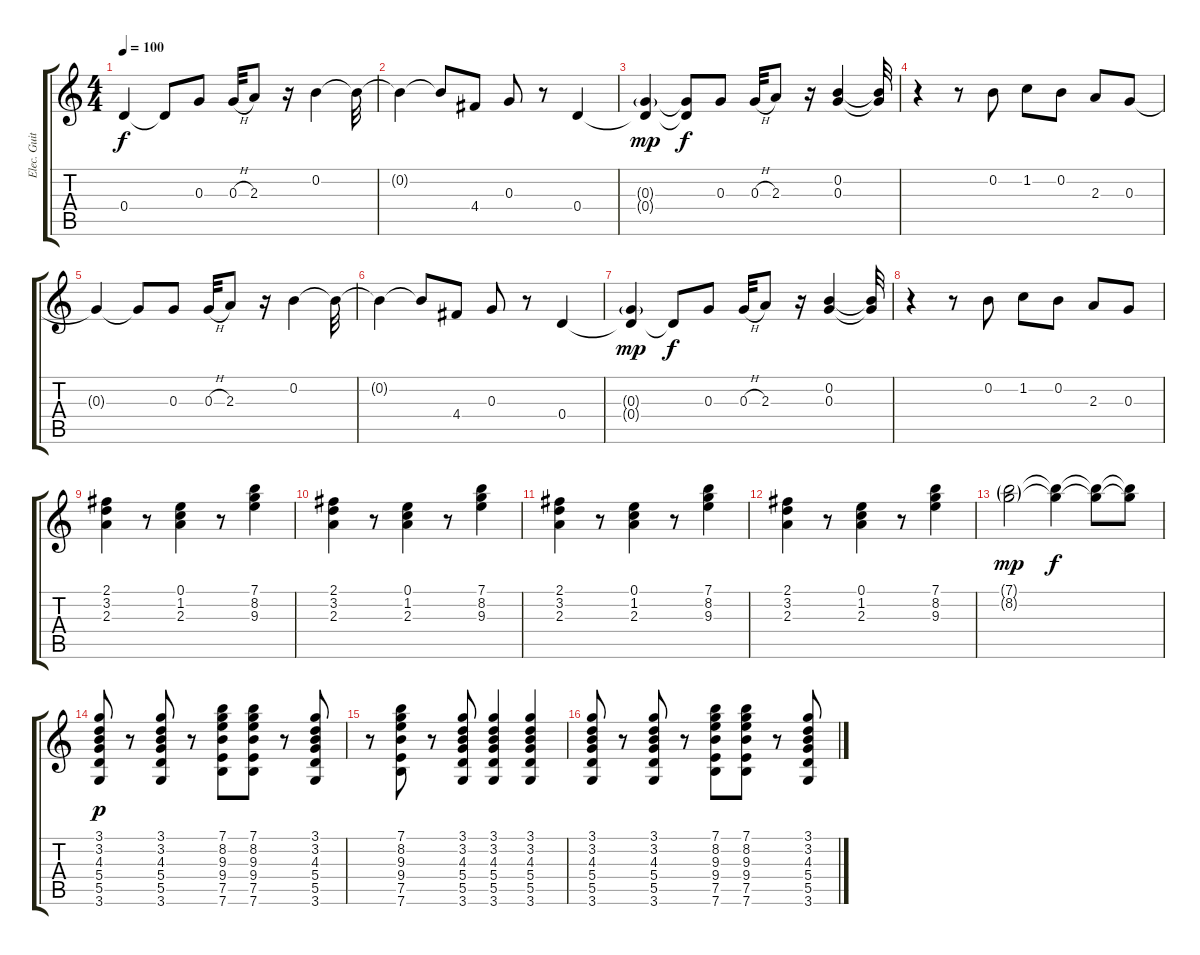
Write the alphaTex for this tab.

\track ("Elec. Guitar" "Elec. Guit") {instrument electricguitarclean}
\staff {score tabs}
\tuning (E4 B3 G3 D3 A2 E2) {hide}
\ts (4 4)
\tempo 100
\clef g2
\ks c
0.4{t}.4{dy f} 0.4{t}.8 0.3.8 0.3{h}.32 2.3.8 r.16 0.2.4 0.2{t}.32 |
0.2{t}.4 0.2{t}.8 4.4.8 0.3.8 r.8 0.4.4 |
(0.3{g} 0.4{t}).4{dy mp} (0.3{t} 0.4{t}).8{dy f} 0.3.8 0.3{h}.32 2.3.8 r.16 (0.2 0.3).4 (0.2{t} 0.3{t}).32 |
r.4 r.8 0.2.8 1.2.8 0.2.8 2.3.8 0.3.8 |
0.3{t}.4 0.3{t}.8 0.3.8 0.3{h}.32 2.3.8 r.16 0.2.4 0.2{t}.32 |
0.2{t}.4 0.2{t}.8 4.4.8 0.3.8 r.8 0.4.4 |
(0.3{g} 0.4{t}).4{dy mp} 0.4{t}.8{dy f} 0.3.8 0.3{h}.32 2.3.8 r.16 (0.2 0.3).4 (0.2{t} 0.3{t}).32 |
r.4 r.8 0.2.8 1.2.8 0.2.8 2.3.8 0.3.8 |
(2.1 3.2 2.3).4 r.8 (0.1 1.2 2.3).4 r.8 (7.1 8.2 9.3).4 |
(2.1 3.2 2.3).4 r.8 (0.1 1.2 2.3).4 r.8 (7.1 8.2 9.3).4 |
(2.1 3.2 2.3).4 r.8 (0.1 1.2 2.3).4 r.8 (7.1 8.2 9.3).4 |
(2.1 3.2 2.3).4 r.8 (0.1 1.2 2.3).4 r.8 (7.1 8.2 9.3).4 |
(7.1{g} 8.2{g}).2{dy mp} (7.1{t} 8.2{t}).4{dy f} (7.1{t} 8.2{t}).8 (7.1{t} 8.2{t}).8 |
(3.1 3.2 4.3 5.4 5.5 3.6).8{dy p} r.8 (3.1 3.2 4.3 5.4 5.5 3.6).8 r.8 (7.1 8.2 9.3 9.4 7.5 7.6).8 (7.1 8.2 9.3 9.4 7.5 7.6).8 r.8 (3.1 3.2 4.3 5.4 5.5 3.6).8 |
r.8 (7.1 8.2 9.3 9.4 7.5 7.6).8 r.8 (3.1 3.2 4.3 5.4 5.5 3.6).8 (3.1 3.2 4.3 5.4 5.5 3.6).4 (3.1 3.2 4.3 5.4 5.5 3.6).4 |
(3.1 3.2 4.3 5.4 5.5 3.6).8 r.8 (3.1 3.2 4.3 5.4 5.5 3.6).8 r.8 (7.1 8.2 9.3 9.4 7.5 7.6).8 (7.1 8.2 9.3 9.4 7.5 7.6).8 r.8 (3.1 3.2 4.3 5.4 5.5 3.6).8
